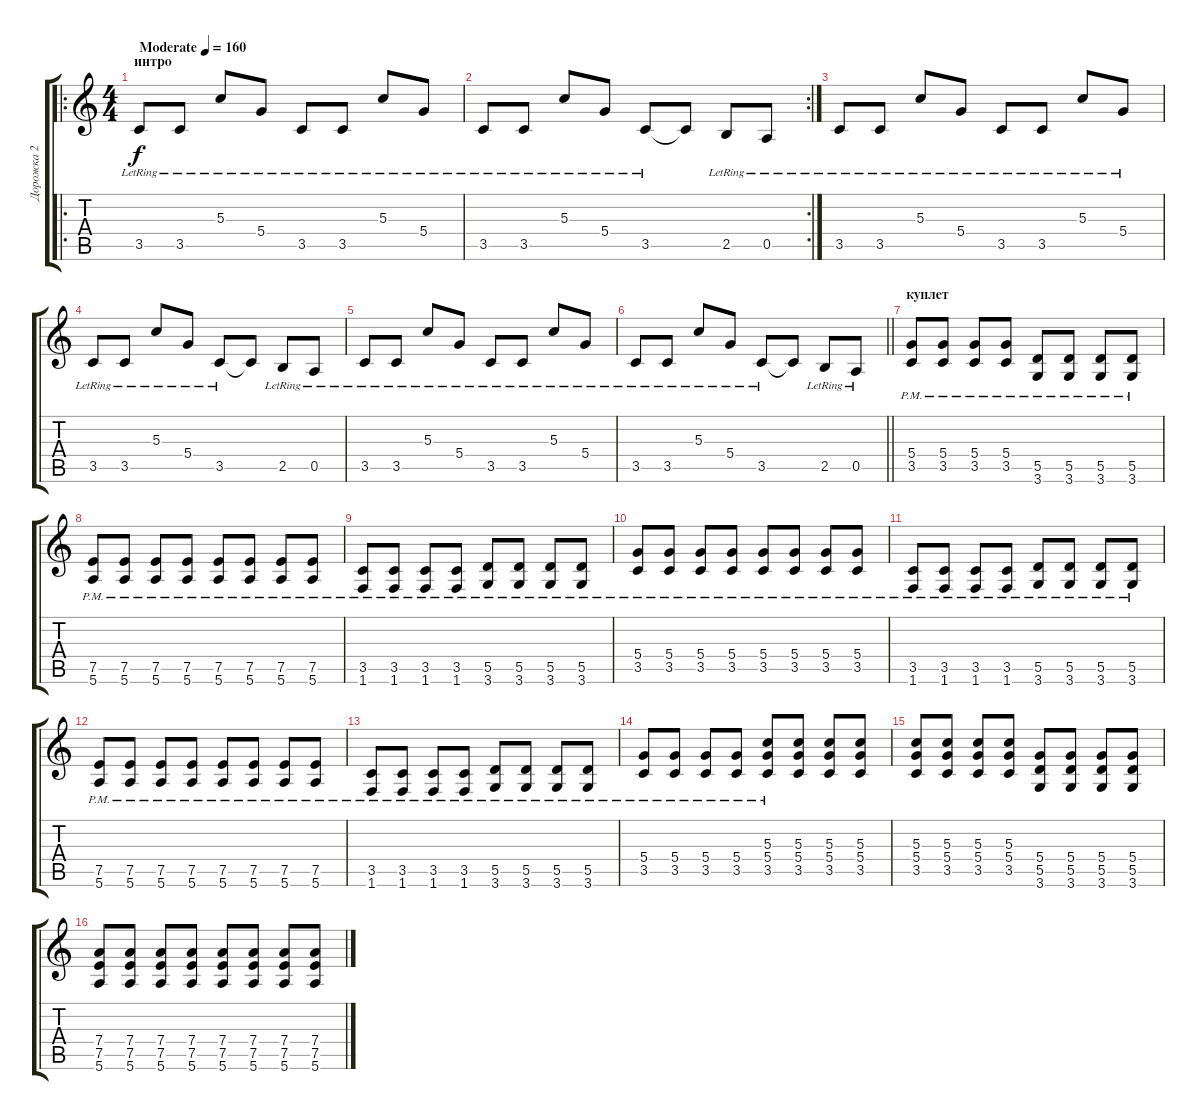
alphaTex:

\track ("Дорожка 2" "Дорожка 2") {instrument overdrivenguitar}
\staff {score tabs}
\tuning (E4 B3 G3 D3 A2 E2) {hide}
\ro
\ts (4 4)
\section ("" "интро")
\tempo (160 "Moderate")
\clef g2
\ks c
3.5{lr}.8{dy f instrument electricguitarclean} 3.5{lr}.8 5.3{lr}.8 5.4{lr}.8 3.5{lr}.8 3.5{lr}.8 5.3{lr}.8 5.4{lr}.8 |
\rc 2
3.5{lr}.8 3.5{lr}.8 5.3{lr}.8 5.4{lr}.8 3.5{lr}.8 3.5{t}.8 2.5{lr}.8 0.5{lr}.8 |
3.5{lr}.8 3.5{lr}.8 5.3{lr}.8 5.4{lr}.8 3.5{lr}.8 3.5{lr}.8 5.3{lr}.8 5.4{lr}.8 |
3.5{lr}.8 3.5{lr}.8 5.3{lr}.8 5.4{lr}.8 3.5{lr}.8 3.5{t}.8 2.5{lr}.8 0.5{lr}.8 |
3.5{lr}.8 3.5{lr}.8 5.3{lr}.8 5.4{lr}.8 3.5{lr}.8 3.5{lr}.8 5.3{lr}.8 5.4{lr}.8 |
\barLineRight lightlight
3.5{lr}.8 3.5{lr}.8 5.3{lr}.8 5.4{lr}.8 3.5{lr}.8 3.5{t}.8 2.5{lr}.8 0.5{lr}.8 |
\section ("" "куплет")
(5.4{pm} 3.5{pm}).8 (5.4{pm} 3.5{pm}).8 (5.4{pm} 3.5{pm}).8 (5.4{pm} 3.5{pm}).8 (5.5{pm} 3.6{pm}).8 (5.5{pm} 3.6{pm}).8 (5.5{pm} 3.6{pm}).8 (5.5{pm} 3.6{pm}).8 |
(7.5{pm} 5.6{pm}).8 (7.5{pm} 5.6{pm}).8 (7.5{pm} 5.6{pm}).8 (7.5{pm} 5.6{pm}).8 (7.5{pm} 5.6{pm}).8 (7.5{pm} 5.6{pm}).8 (7.5{pm} 5.6{pm}).8 (7.5{pm} 5.6{pm}).8 |
(3.5{pm} 1.6{pm}).8 (3.5{pm} 1.6{pm}).8 (3.5{pm} 1.6{pm}).8 (3.5{pm} 1.6{pm}).8 (5.5{pm} 3.6{pm}).8 (5.5{pm} 3.6{pm}).8 (5.5{pm} 3.6{pm}).8 (5.5{pm} 3.6{pm}).8 |
(5.4{pm} 3.5{pm}).8 (5.4{pm} 3.5{pm}).8 (5.4{pm} 3.5{pm}).8 (5.4{pm} 3.5{pm}).8 (5.4{pm} 3.5{pm}).8 (5.4{pm} 3.5{pm}).8 (5.4{pm} 3.5{pm}).8 (5.4{pm} 3.5{pm}).8 |
(3.5{pm} 1.6{pm}).8 (3.5{pm} 1.6{pm}).8 (3.5{pm} 1.6{pm}).8 (3.5{pm} 1.6{pm}).8 (5.5{pm} 3.6{pm}).8 (5.5{pm} 3.6{pm}).8 (5.5{pm} 3.6{pm}).8 (5.5{pm} 3.6{pm}).8 |
(7.5{pm} 5.6{pm}).8 (7.5{pm} 5.6{pm}).8 (7.5{pm} 5.6{pm}).8 (7.5{pm} 5.6{pm}).8 (7.5{pm} 5.6{pm}).8 (7.5{pm} 5.6{pm}).8 (7.5{pm} 5.6{pm}).8 (7.5{pm} 5.6{pm}).8 |
(3.5{pm} 1.6{pm}).8 (3.5{pm} 1.6{pm}).8 (3.5{pm} 1.6{pm}).8 (3.5{pm} 1.6{pm}).8 (5.5{pm} 3.6{pm}).8 (5.5{pm} 3.6{pm}).8 (5.5{pm} 3.6{pm}).8 (5.5{pm} 3.6{pm}).8 |
(5.4{pm} 3.5{pm}).8 (5.4{pm} 3.5{pm}).8 (5.4{pm} 3.5{pm}).8 (5.4{pm} 3.5{pm}).8 (5.3{pm} 5.4{pm} 3.5{pm}).8{instrument overdrivenguitar} (5.3 5.4 3.5).8 (5.3 5.4 3.5).8 (5.3 5.4 3.5).8 |
(5.3 5.4 3.5).8 (5.3 5.4 3.5).8 (5.3 5.4 3.5).8 (5.3 5.4 3.5).8 (5.4 5.5 3.6).8 (5.4 5.5 3.6).8 (5.4 5.5 3.6).8 (5.4 5.5 3.6).8 |
(7.4 7.5 5.6).8 (7.4 7.5 5.6).8 (7.4 7.5 5.6).8 (7.4 7.5 5.6).8 (7.4 7.5 5.6).8 (7.4 7.5 5.6).8 (7.4 7.5 5.6).8 (7.4 7.5 5.6).8
